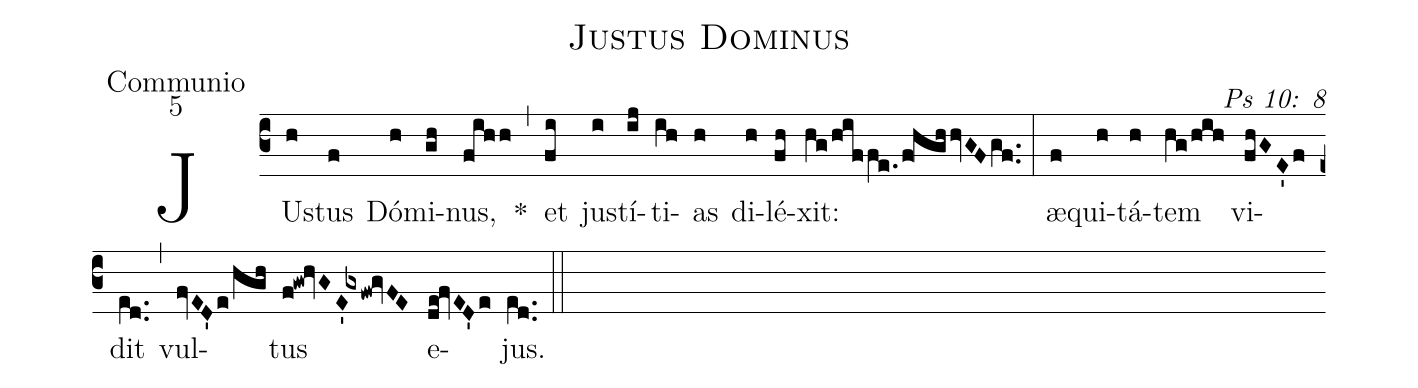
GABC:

name: Justus Dominus;
office-part: Communio;
mode: 5;
commentary: Ps 10: 8;
%%
(c3) JUs(h)tus(f) Dó(h)mi(gh)nus,(fihh) *(,)
et(fi) jus(i)tí(ij)ti(ih)as(h) di(h)lé(fh)xit:(hg/hiffe./f!hghhvGFgf..) (:)
æ(f)qui(h)tá(h)tem(hg/hih) vi(fhGE'f)dit(e[ll:1]d..) (,) vul(fvED'e/hgh)tus(f!gw!hvGE'/[-0.5]gxfw!gvFE) e(de!fvED'e)jus.(e[ll:1]d..) (::)
